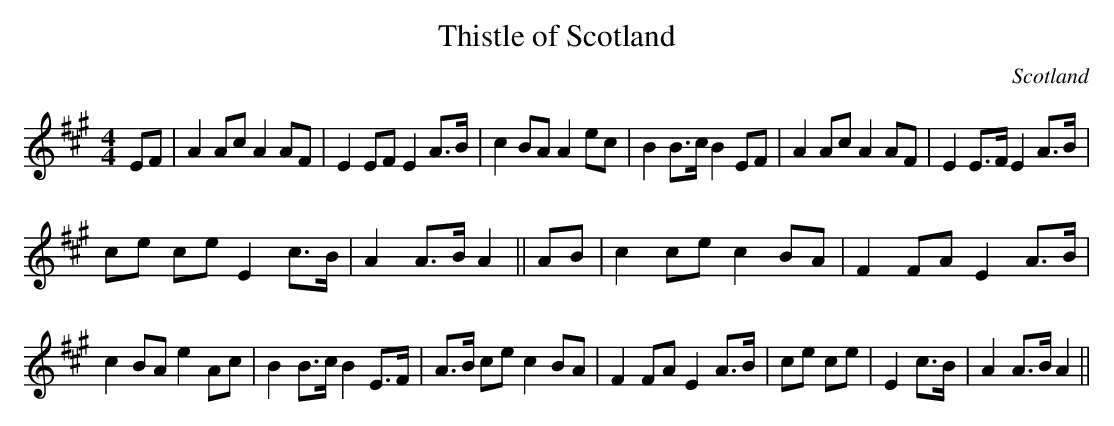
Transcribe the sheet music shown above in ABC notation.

X:1
T:Thistle of Scotland
O:Scotland
M:4/4
K:A
EF|\
A2Ac A2AF|E2EF E2A>B|c2BA A2ec|B2B>c B2EF|\
A2Ac A2AF|E2E>F E2A>B|
ce ce E2 c>B|A2A>B A2||\
AB|\
c2ce c2BA|F2FA E2A>B|
c2BA e2Ac|B2B>c B2E>F|\
A>B ce c2BA|F2FA E2A>B|ce ce|E2c>B|A2A>B A2||
